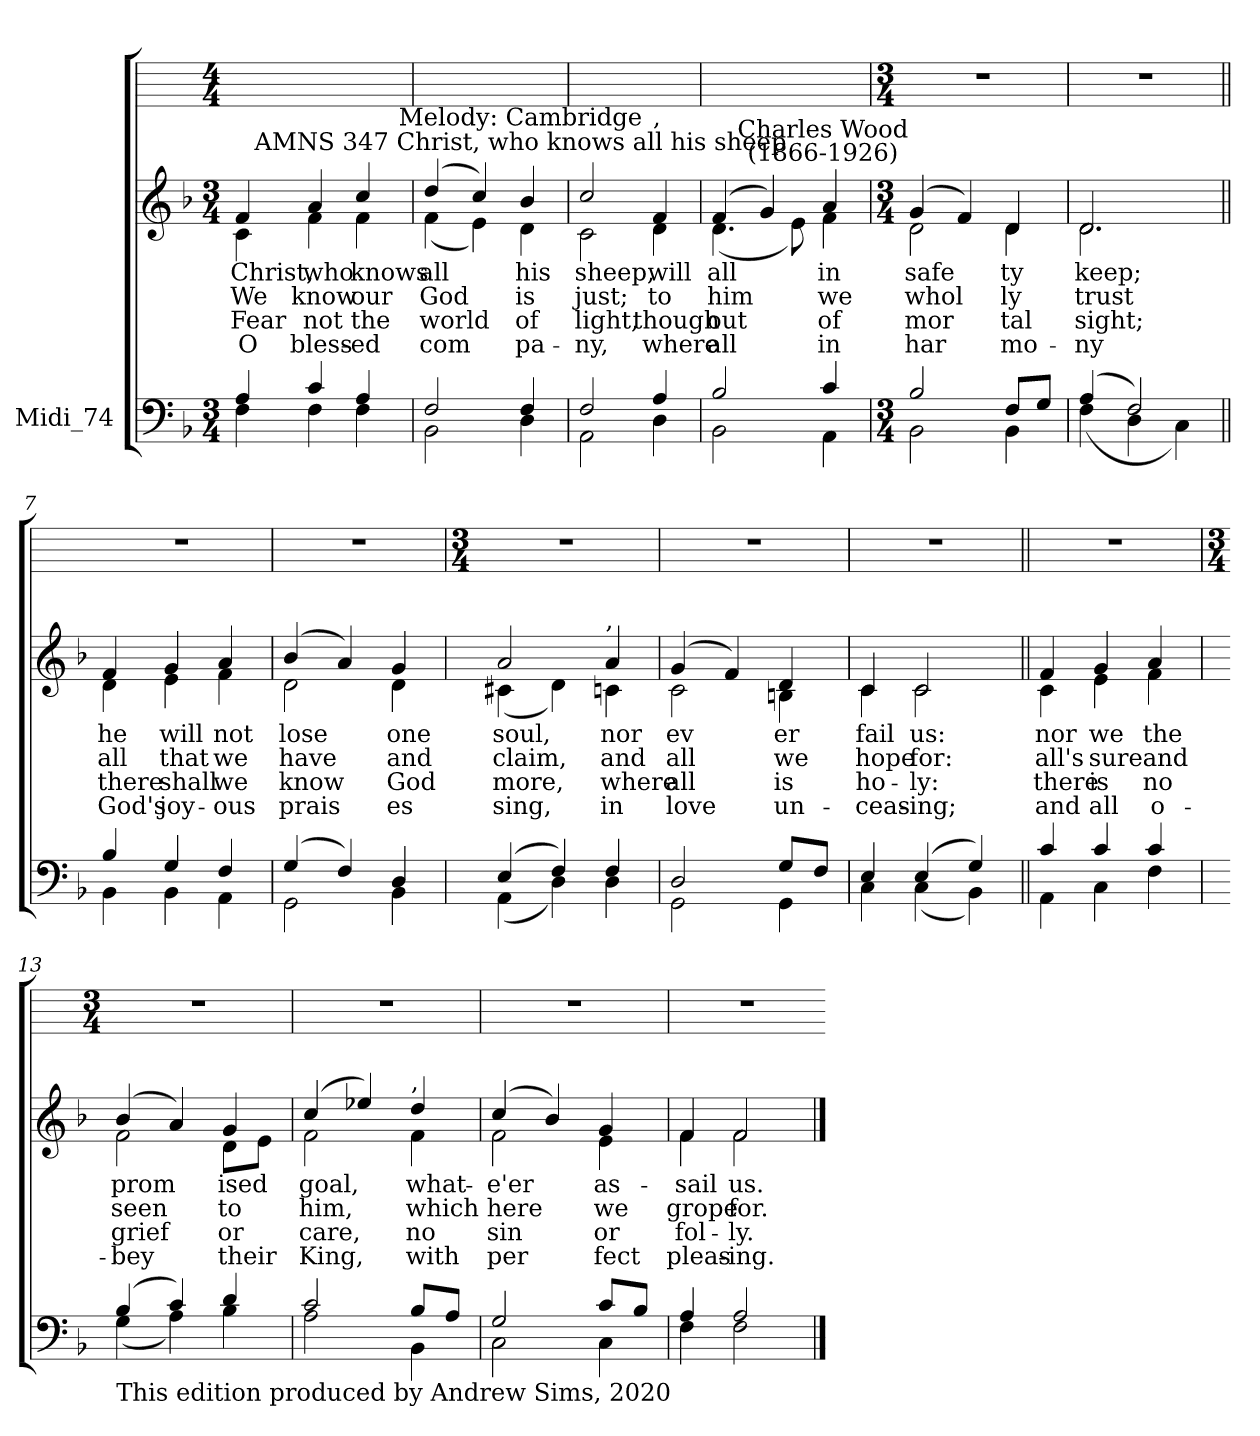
**kern	**kern	**text	**text	**text	**text	**kern
*part3	*part2	*part2	*part2	*part2	*part2	*part1
*staff3	*staff2	*staff2	*staff2	*staff2	*staff2	*staff1
*I"Midi_74	*	*	*	*	*	*
*clefF4	*clefG2	*	*	*	*	*
*k[b-]	*k[b-]	*	*	*	*	*
*F:	*F:	*	*	*	*	*
*M3/4	*M3/4	*	*	*	*	*M4/4
=1	=1	=1	=1	=1	=1	=1
*^	*	*	*	*	*	*
!	!	!LO:TX:a:cj:t=Adapted from\nRichard Baxter (1615-1691)	!	!	!	!	!
!	!	!	!LO:LY:b	!LO:LY:b	!LO:LY:b	!LO:LY:b	!
*	*	*^	*	*	*	*	*
4A/	4F\	4f/	4c\	Christ,	We	Fear	O	2.r
!	!	!	!	!LO:LY:b	!LO:LY:b	!LO:LY:b	!LO:LY:b	!
4c/	4F\	4a/	4f\	who	know	not	bless-	.
!	!	!	!	!LO:LY:b	!LO:LY:b	!LO:LY:b	!LO:LY:b	!
4A/	4F\	4cc/	4f\	-knows	our	the	ed	.
=2	=2	=2	=2	=2	=2	=2	=2	=2
!	!	!	!	!LO:LY:b	!LO:LY:b	!LO:LY:b	!LO:LY:b	!
2F/	2BB-\	(>4dd/	(<4f\	all	God	world	com	2.r
.	.	4cc/)	4e\)	.	.	.	.	.
!	!	!LO:TX:a:cj:t=AMNS 347 Christ, who knows all his sheep	!	!	!	!	!	!
!	!	!LO:TX:a:cj:t=Melody&colon; Cambridge	!	!	!	!	!	!
!	!	!	!	!LO:LY:b	!LO:LY:b	!LO:LY:b	!LO:LY:b	!
4F/	4D\	4b-/	4d\	his	is	of	pa-	.
=3	=3	=3	=3	=3	=3	=3	=3	=3
!	!	!	!	!LO:LY:b	!LO:LY:b	!LO:LY:b	!LO:LY:b	!
2F/	2AA\	2cc/	2c\	-sheep,	just;	light,	ny,	2.r
!	!	!LO:TX:a:t=,	!	!	!	!	!	!
!	!	!	!	!LO:LY:b	!LO:LY:b	!LO:LY:b	!LO:LY:b	!
4A/	4D\	4f/	4d\	will	to	though	where	.
=4	=4	=4	=4	=4	=4	=4	=4	=4
!	!	!	!	!LO:LY:b	!LO:LY:b	!LO:LY:b	!LO:LY:b	!
2B-/	2BB-\	(>4f/	(<4.d\	all	him	out	all	2.r
.	.	4g/)	.	.	.	.	.	.
.	.	.	8e\)	.	.	.	.	.
!	!	!LO:TX:a:cj:t=Charles Wood\n(1866-1926)	!	!	!	!	!	!
!	!	!	!	!LO:LY:b	!LO:LY:b	!LO:LY:b	!LO:LY:b	!
4c/	4AA\	4a/	4f\	in	we	of	in	.
!!LO:LB:g=z
=5	=5	=5	=5	=5	=5	=5	=5	=5
*M3/4	*	*M3/4	*	*	*	*	*	*M3/4
!	!	!	!	!LO:LY:b	!LO:LY:b	!LO:LY:b	!LO:LY:b	!
2B-/	2BB-\	(>4g/	2d\	safe	whol	mor	har	2.r
.	.	4f/)	.	.	.	.	.	.
!	!	!	!	!LO:LY:b	!LO:LY:b	!LO:LY:b	!LO:LY:b	!
8F/L	4BB-\	4d/	4d\	ty	ly	tal	mo-	.
8G/J	.	.	.	.	.	.	.	.
=6	=6	=6	=6	=6	=6	=6	=6	=6
!	!	!	!	!LO:LY:b	!LO:LY:b	!LO:LY:b	!LO:LY:b	!
(>4A/	(<4F\	2.d/	2.d\	-keep;	trust	sight;	ny	2.r
2F/)	4D\	.	.	.	.	.	.	.
.	4C\)	.	.	.	.	.	.	.
=7||	=7||	=7||	=7||	=7||	=7||	=7||	=7||	=7||
!	!	!	!	!LO:LY:b	!LO:LY:b	!LO:LY:b	!LO:LY:b	!
4B-/	4BB-\	4f/	4d\	he	all	there	God's	2.r
!	!	!	!	!LO:LY:b	!LO:LY:b	!LO:LY:b	!LO:LY:b	!
4G/	4BB-\	4g/	4e\	will	that	shall	joy-	.
!	!	!	!	!LO:LY:b	!LO:LY:b	!LO:LY:b	!LO:LY:b	!
4F/	4AA\	4a/	4f\	-not	we	we	ous	.
=8	=8	=8	=8	=8	=8	=8	=8	=8
!	!	!	!	!LO:LY:b	!LO:LY:b	!LO:LY:b	!LO:LY:b	!
(>4G/	2GG\	(>4b-/	2d\	lose	have	know	prais	2.r
4F/)	.	4a/)	.	.	.	.	.	.
!	!	!	!	!LO:LY:b	!LO:LY:b	!LO:LY:b	!LO:LY:b	!
4D/	4BB-\	4g/	4d\	one	and	God	es	.
!!LO:LB:g=z
=9	=9	=9	=9	=9	=9	=9	=9	=9
*	*	*	*	*	*	*	*	*M3/4
!	!	!	!	!LO:LY:b	!LO:LY:b	!LO:LY:b	!LO:LY:b	!
(>4E/	(<4AA\	2a/	(<4c#X\	soul,	claim,	more,	sing,	2.r
4F/)	4D\)	.	4d\)	.	.	.	.	.
!	!	!LO:TX:a:t=,	!	!	!	!	!	!
!	!	!	!	!LO:LY:b	!LO:LY:b	!LO:LY:b	!LO:LY:b	!
4F/	4D\	4a/	4cn\	nor	and	where	in	.
=10	=10	=10	=10	=10	=10	=10	=10	=10
!	!	!	!	!LO:LY:b	!LO:LY:b	!LO:LY:b	!LO:LY:b	!
2D/	2GG\	(>4g/	2c\	ev	all	all	love	2.r
.	.	4f/)	.	.	.	.	.	.
!	!	!	!	!LO:LY:b	!LO:LY:b	!LO:LY:b	!LO:LY:b	!
8G/L	4GG\	4d/	4Bn\	er	we	is	un-	.
8F/J	.	.	.	.	.	.	.	.
=11	=11	=11	=11	=11	=11	=11	=11	=11
!	!	!	!	!LO:LY:b	!LO:LY:b	!LO:LY:b	!LO:LY:b	!
4E/	4C\	4c/	4c\	-fail	hope	ho-	-ceas-	2.r
!	!	!	!	!LO:LY:b	!LO:LY:b	!LO:LY:b	!LO:LY:b	!
(>4E/	(<4C\	2c/	2c\	-us:	for:	ly:	ing;	.
4G/)	4BB-\)	.	.	.	.	.	.	.
=12||	=12||	=12||	=12||	=12||	=12||	=12||	=12||	=12||
!	!	!	!	!LO:LY:b	!LO:LY:b	!LO:LY:b	!LO:LY:b	!
4c/	4AA\	4f/	4c\	nor	all's	there	and	2.r
!	!	!	!	!LO:LY:b	!LO:LY:b	!LO:LY:b	!LO:LY:b	!
4c/	4C\	4g/	4e\	we	sure	is	all	.
!	!	!	!	!LO:LY:b	!LO:LY:b	!LO:LY:b	!LO:LY:b	!
4c/	4F\	4a/	4f\	the	and	no	o-	.
!!LO:LB:g=z
=13	=13	=13	=13	=13	=13	=13	=13	=13
*	*	*	*	*	*	*	*	*M3/4
!LO:TX:b:t=This edition produced by Andrew Sims, 2020	!	!	!	!	!	!	!	!
!	!	!	!	!LO:LY:b	!LO:LY:b	!LO:LY:b	!LO:LY:b	!
(>4B-/	(<4G\	(>4b-/	2f\	-prom	seen	grief	bey	2.r
4c/)	4A\)	4a/)	.	.	.	.	.	.
!	!	!	!	!LO:LY:b	!LO:LY:b	!LO:LY:b	!LO:LY:b	!
4d/	4B-\	4g/	8d\L	ised	to	or	their	.
.	.	.	8e\J	.	.	.	.	.
=14	=14	=14	=14	=14	=14	=14	=14	=14
!	!	!	!	!LO:LY:b	!LO:LY:b	!LO:LY:b	!LO:LY:b	!
2c/	2A\	(>4cc/	2f\	goal,	him,	care,	King,	2.r
.	.	4ee-X/)	.	.	.	.	.	.
!	!	!LO:TX:a:t=,	!	!	!	!	!	!
!	!	!	!	!LO:LY:b	!LO:LY:b	!LO:LY:b	!LO:LY:b	!
8B-/L	4BB-\	4dd/	4f\	what-	-which	no	with	.
8A/J	.	.	.	.	.	.	.	.
=15	=15	=15	=15	=15	=15	=15	=15	=15
!	!	!	!	!LO:LY:b	!LO:LY:b	!LO:LY:b	!LO:LY:b	!
2G/	2C\	(>4cc/	2f\	e'er	here	sin	per	2.r
.	.	4b-/)	.	.	.	.	.	.
!	!	!	!	!LO:LY:b	!LO:LY:b	!LO:LY:b	!LO:LY:b	!
8c/L	4C\	4g/	4e\	as-	-we	or	fect	.
8B-/J	.	.	.	.	.	.	.	.
=16	=16	=16	=16	=16	=16	=16	=16	=16
!	!	!	!	!LO:LY:b	!LO:LY:b	!LO:LY:b	!LO:LY:b	!
4A/	4F\	4f/	4f\	sail	grope	fol-	-pleas-	2.r
!	!	!	!	!LO:LY:b	!LO:LY:b	!LO:LY:b	!LO:LY:b	!
2A/	2F\	2f/	2f\	-us.	for.	ly.	ing.	.
*v	*v	*	*	*	*	*	*	*
*	*v	*v	*	*	*	*	*
==	==	=	=	=	=	=
*-	*-	*-	*-	*-	*-	*-
